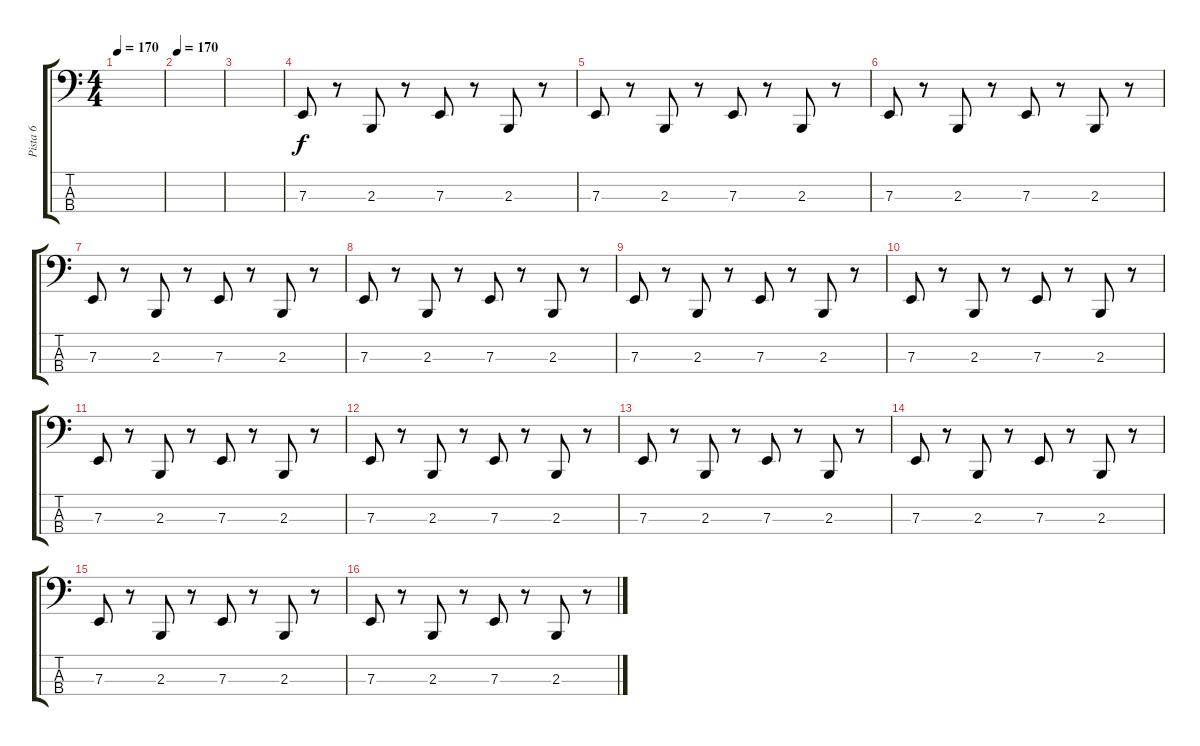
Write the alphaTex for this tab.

\track ("Pista 6" "Pista 6") {instrument trombone}
\staff {score tabs}
\tuning (G2 D2 A1 E1) {hide}
\ts (4 4)
\tempo 170
\clef f4
\ks c
|
\tempo 170
|
|
7.3.8 r.8 2.3.8 r.8 7.3.8 r.8 2.3.8 r.8 |
7.3.8 r.8 2.3.8 r.8 7.3.8 r.8 2.3.8 r.8 |
7.3.8 r.8 2.3.8 r.8 7.3.8 r.8 2.3.8 r.8 |
7.3.8 r.8 2.3.8 r.8 7.3.8 r.8 2.3.8 r.8 |
7.3.8 r.8 2.3.8 r.8 7.3.8 r.8 2.3.8 r.8 |
7.3.8 r.8 2.3.8 r.8 7.3.8 r.8 2.3.8 r.8 |
7.3.8 r.8 2.3.8 r.8 7.3.8 r.8 2.3.8 r.8 |
7.3.8 r.8 2.3.8 r.8 7.3.8 r.8 2.3.8 r.8 |
7.3.8 r.8 2.3.8 r.8 7.3.8 r.8 2.3.8 r.8 |
7.3.8 r.8 2.3.8 r.8 7.3.8 r.8 2.3.8 r.8 |
7.3.8 r.8 2.3.8 r.8 7.3.8 r.8 2.3.8 r.8 |
7.3.8 r.8 2.3.8 r.8 7.3.8 r.8 2.3.8 r.8 |
7.3.8 r.8 2.3.8 r.8 7.3.8 r.8 2.3.8 r.8
